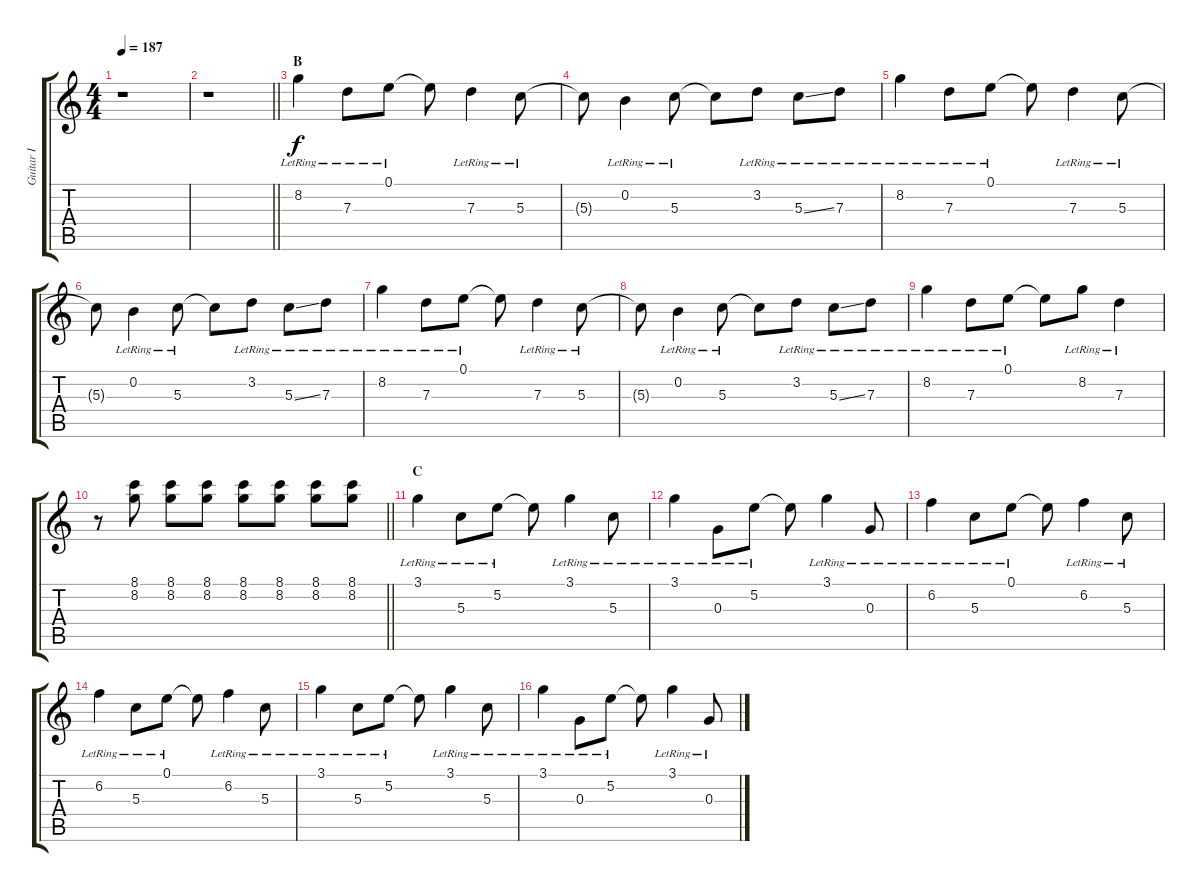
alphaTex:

\track ("Guitar I" "Guitar I") {instrument electricguitarclean}
\staff {score tabs}
\tuning (E4 B3 G3 D3 A2 E2) {hide}
\ts (4 4)
\tempo 187
\clef g2
\ks c
r.1{dy f} |
\barLineRight lightlight
r.1 |
\section ("" "B")
8.2{lr}.4 7.3{lr}.8 0.1{lr}.8 0.1{t}.8 7.3{lr}.4 5.3{lr}.8 |
5.3{t}.8 0.2{lr}.4 5.3{lr}.8 5.3{t}.8 3.2{lr}.8 5.3{ss lr}.8 7.3{lr}.8 |
8.2{lr}.4 7.3{lr}.8 0.1{lr}.8 0.1{t}.8 7.3{lr}.4 5.3{lr}.8 |
5.3{t}.8 0.2{lr}.4 5.3{lr}.8 5.3{t}.8 3.2{lr}.8 5.3{ss lr}.8 7.3{lr}.8 |
8.2{lr}.4 7.3{lr}.8 0.1{lr}.8 0.1{t}.8 7.3{lr}.4 5.3{lr}.8 |
5.3{t}.8 0.2{lr}.4 5.3{lr}.8 5.3{t}.8 3.2{lr}.8 5.3{ss lr}.8 7.3{lr}.8 |
8.2{lr}.4 7.3{lr}.8 0.1{lr}.8 0.1{t}.8 8.2{lr}.8 7.3{lr}.4 |
\barLineRight lightlight
r.8 (8.1 8.2).8 (8.1 8.2).8 (8.1 8.2).8 (8.1 8.2).8 (8.1 8.2).8 (8.1 8.2).8 (8.1 8.2).8 |
\section ("" "C")
3.1{lr}.4 5.3{lr}.8 5.2{lr}.8 5.2{t}.8 3.1{lr}.4 5.3{lr}.8 |
3.1{lr}.4 0.3{lr}.8 5.2{lr}.8 5.2{t}.8 3.1{lr}.4 0.3{lr}.8 |
6.2{lr}.4 5.3{lr}.8 0.1{lr}.8 0.1{t}.8 6.2{lr}.4 5.3{lr}.8 |
6.2{lr}.4 5.3{lr}.8 0.1{lr}.8 0.1{t}.8 6.2{lr}.4 5.3{lr}.8 |
3.1{lr}.4 5.3{lr}.8 5.2{lr}.8 5.2{t}.8 3.1{lr}.4 5.3{lr}.8 |
3.1{lr}.4 0.3{lr}.8 5.2{lr}.8 5.2{t}.8 3.1{lr}.4 0.3{lr}.8
